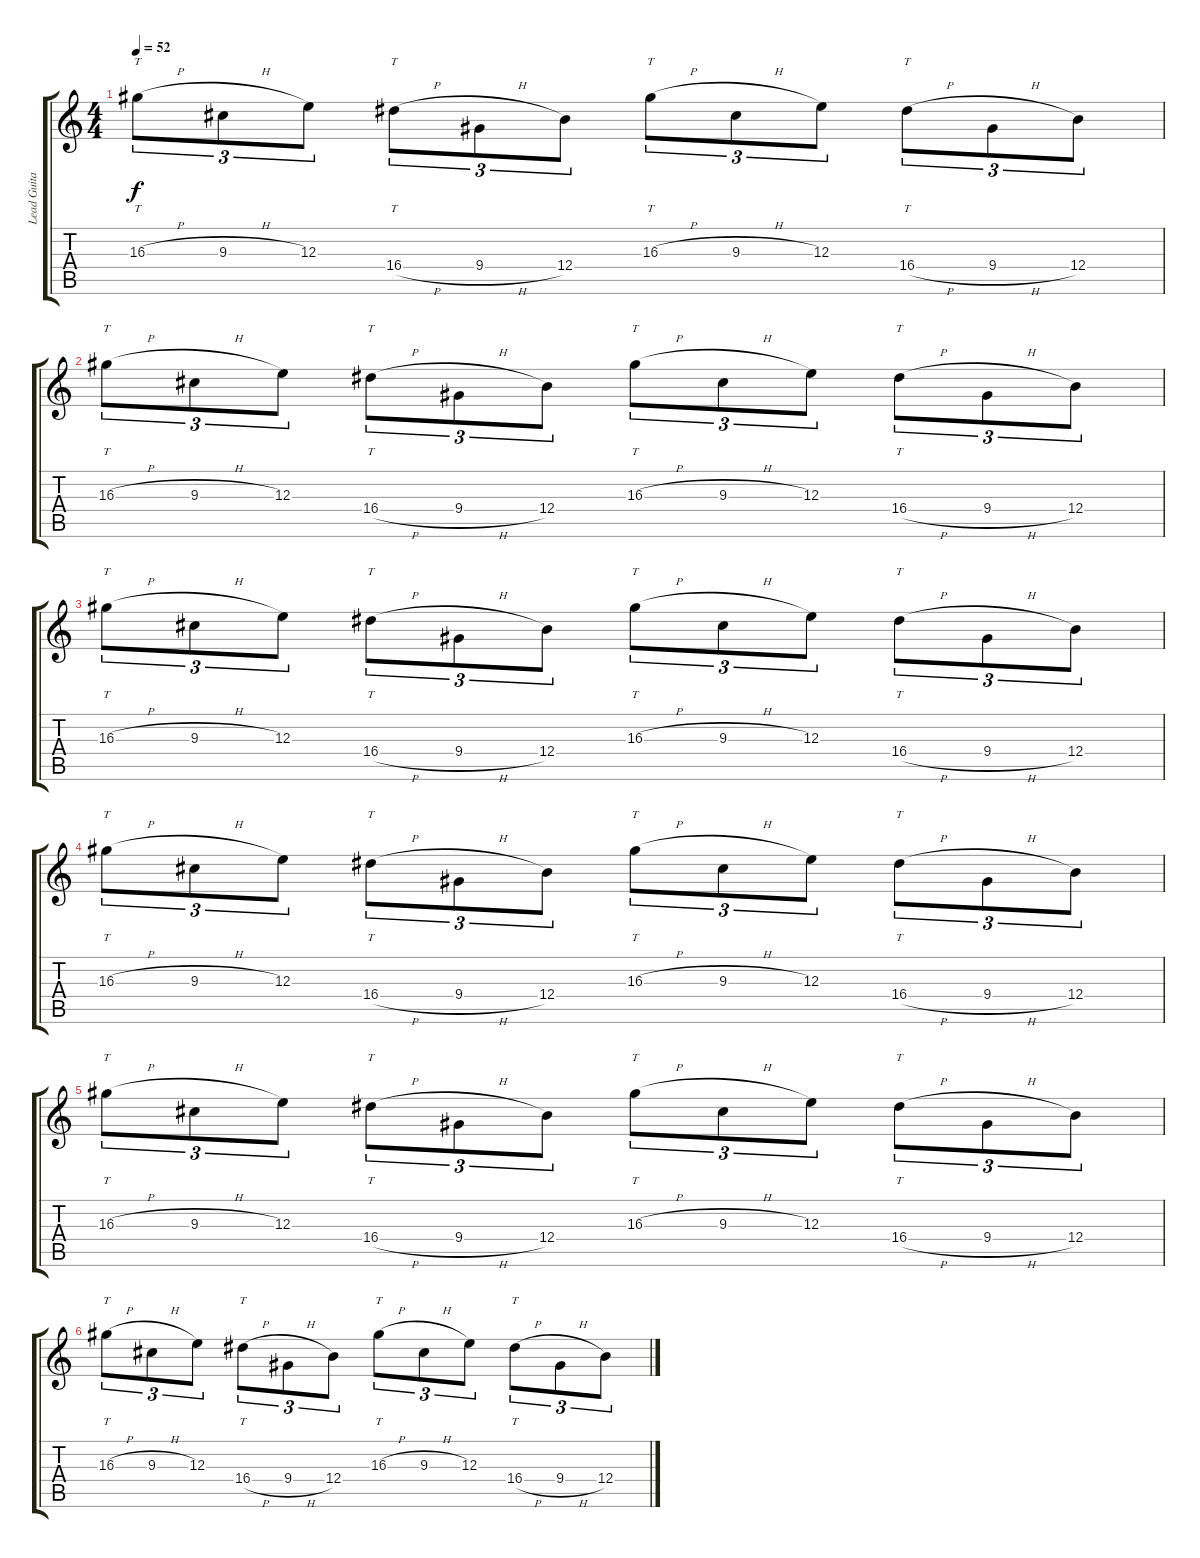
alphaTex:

\track ("Lead Guitar (Distortion w/ Delay)" "Lead Guita") {instrument distortionguitar}
\staff {score tabs}
\tuning (Db4 Ab3 E3 B2 Gb2 Db2) {hide}
\ts (4 4)
\tempo 52
\clef g2
\ks c
16.3{h}.8{tt tu (3 2) dy f} 9.3{h}.8{tu (3 2)} 12.3.8{tu (3 2)} 16.4{h}.8{tt tu (3 2)} 9.4{h}.8{tu (3 2)} 12.4.8{tu (3 2)} 16.3{h}.8{tt tu (3 2)} 9.3{h}.8{tu (3 2)} 12.3.8{tu (3 2)} 16.4{h}.8{tt tu (3 2)} 9.4{h}.8{tu (3 2)} 12.4.8{tu (3 2)} |
16.3{h}.8{tt tu (3 2)} 9.3{h}.8{tu (3 2)} 12.3.8{tu (3 2)} 16.4{h}.8{tt tu (3 2)} 9.4{h}.8{tu (3 2)} 12.4.8{tu (3 2)} 16.3{h}.8{tt tu (3 2)} 9.3{h}.8{tu (3 2)} 12.3.8{tu (3 2)} 16.4{h}.8{tt tu (3 2)} 9.4{h}.8{tu (3 2)} 12.4.8{tu (3 2)} |
16.3{h}.8{tt tu (3 2) volume 0} 9.3{h}.8{tu (3 2)} 12.3.8{tu (3 2)} 16.4{h}.8{tt tu (3 2)} 9.4{h}.8{tu (3 2)} 12.4.8{tu (3 2)} 16.3{h}.8{tt tu (3 2)} 9.3{h}.8{tu (3 2)} 12.3.8{tu (3 2)} 16.4{h}.8{tt tu (3 2)} 9.4{h}.8{tu (3 2)} 12.4.8{tu (3 2)} |
16.3{h}.8{tt tu (3 2)} 9.3{h}.8{tu (3 2)} 12.3.8{tu (3 2)} 16.4{h}.8{tt tu (3 2)} 9.4{h}.8{tu (3 2)} 12.4.8{tu (3 2)} 16.3{h}.8{tt tu (3 2)} 9.3{h}.8{tu (3 2)} 12.3.8{tu (3 2)} 16.4{h}.8{tt tu (3 2)} 9.4{h}.8{tu (3 2)} 12.4.8{tu (3 2)} |
16.3{h}.8{tt tu (3 2)} 9.3{h}.8{tu (3 2)} 12.3.8{tu (3 2)} 16.4{h}.8{tt tu (3 2)} 9.4{h}.8{tu (3 2)} 12.4.8{tu (3 2)} 16.3{h}.8{tt tu (3 2)} 9.3{h}.8{tu (3 2)} 12.3.8{tu (3 2)} 16.4{h}.8{tt tu (3 2)} 9.4{h}.8{tu (3 2)} 12.4.8{tu (3 2)} |
16.3{h}.8{tt tu (3 2)} 9.3{h}.8{tu (3 2)} 12.3.8{tu (3 2)} 16.4{h}.8{tt tu (3 2)} 9.4{h}.8{tu (3 2)} 12.4.8{tu (3 2)} 16.3{h}.8{tt tu (3 2)} 9.3{h}.8{tu (3 2)} 12.3.8{tu (3 2)} 16.4{h}.8{tt tu (3 2)} 9.4{h}.8{tu (3 2)} 12.4.8{tu (3 2)}
